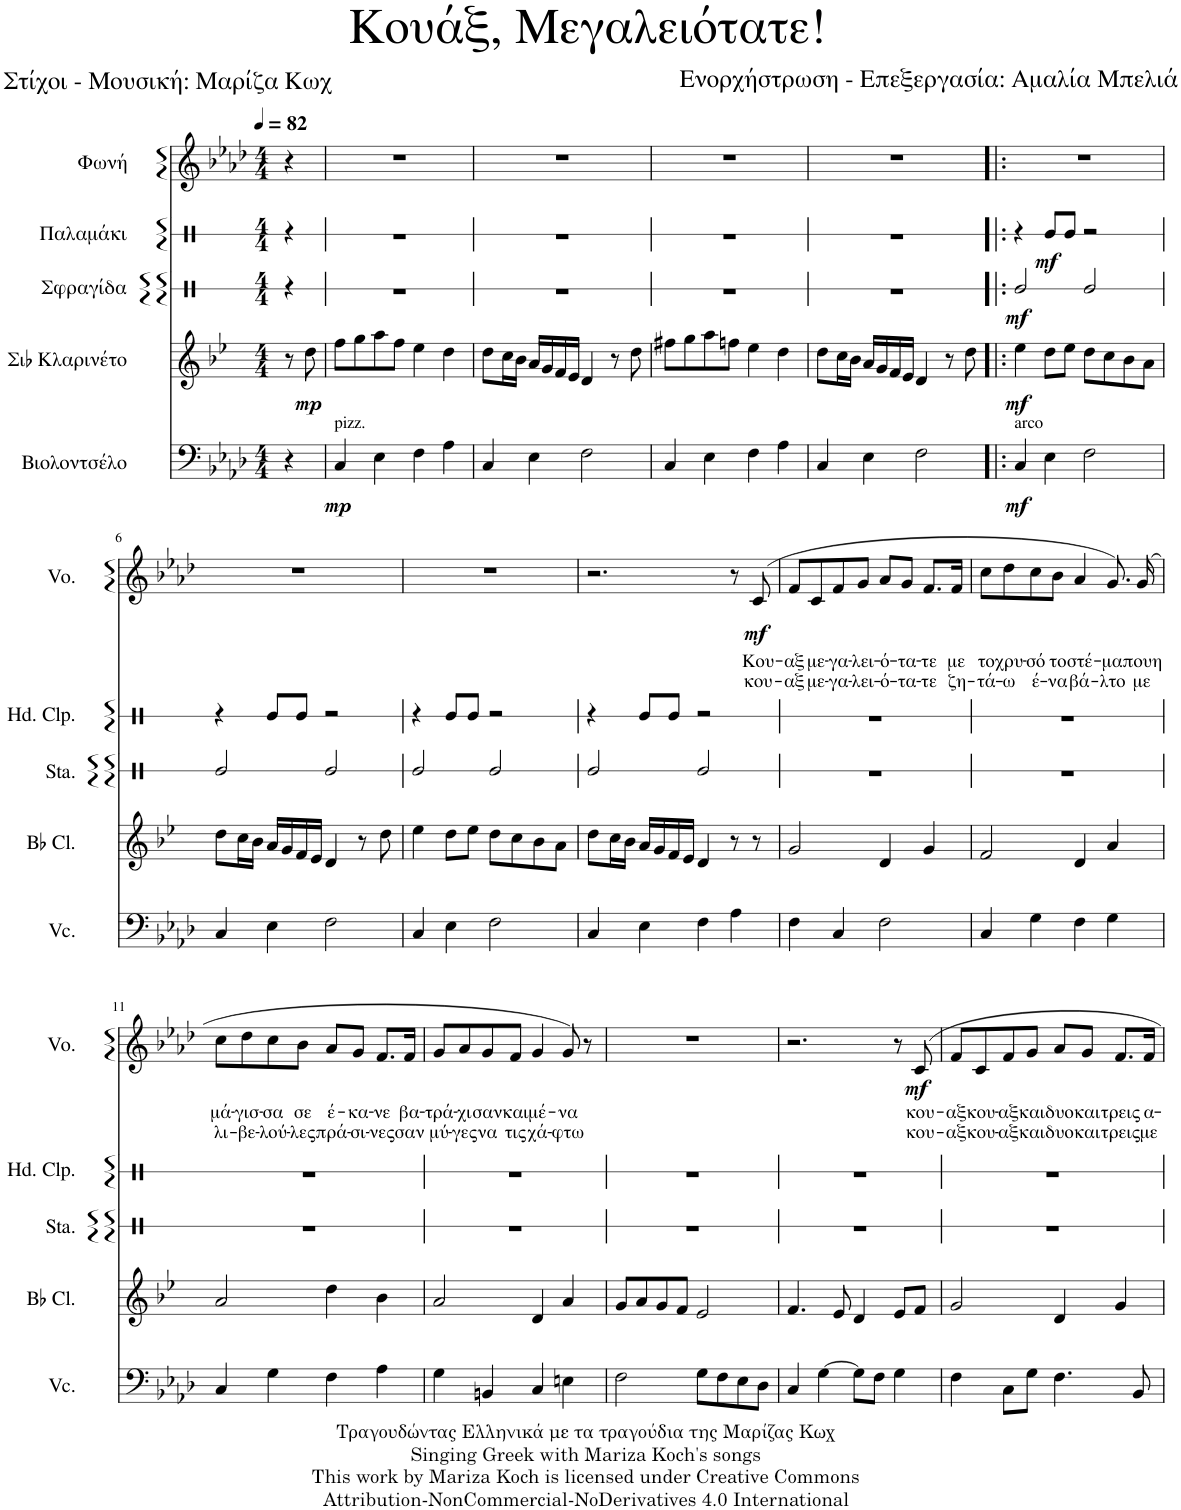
**kern	**dynam	**kern	**dynam	**kern	**dynam	**kern	**dynam	**kern	**text	**text	**dynam
*part5	*part5	*part4	*part4	*part3	*part3	*part2	*part2	*part1	*part1	*part1	*part1
*staff5	*staff5	*staff4	*staff4	*staff3	*staff3	*staff2	*staff2	*staff1	*staff1	*staff1	*staff1
*I"Βιολοντσέλο	*	*I"Σιb Κλαρινέτο	*	*I"Σφραγίδα	*	*I"Παλαμάκι	*	*I"Φωνή	*	*	*
*	*	*	*	*stria1	*	*stria1	*	*	*	*	*
*clefF4	*	*clefG2	*	*clefX	*	*clefX	*	*clefG2	*	*	*
*	*	*Trd1c2	*	*	*	*	*	*	*	*	*
*k[b-e-a-d-]	*	*k[b-e-]	*	*k[]	*	*k[]	*	*k[b-e-a-d-]	*	*	*
*M4/4	*	*M4/4	*	*M4/4	*	*M4/4	*	*M4/4	*	*	*
*MM82	*	*MM82	*	*MM82	*	*MM82	*	*MM82	*	*	*
=	=	=	=	=	=	=	=	=	=	=	=
4r	.	8r	.	4r	.	4r	.	4r	.	.	.
!	!	!	!LO:DY:b	!	!	!	!	!	!	!	!
.	.	8dd\	mp	.	.	.	.	.	.	.	.
=1	=1	=1	=1	=1	=1	=1	=1	=1	=1	=1	=1
!LO:TX:a:t=pizz.	!	!	!	!	!	!	!	!	!	!	!
!	!LO:DY:b	!	!	!	!	!	!	!	!	!	!
4C/	mp	8ff\L	.	1r	.	1r	.	1r	.	.	.
.	.	8gg\	.	.	.	.	.	.	.	.	.
4E-\	.	8aa\	.	.	.	.	.	.	.	.	.
.	.	8ff\J	.	.	.	.	.	.	.	.	.
4F\	.	4ee-\	.	.	.	.	.	.	.	.	.
4A-\	.	4dd\	.	.	.	.	.	.	.	.	.
=2	=2	=2	=2	=2	=2	=2	=2	=2	=2	=2	=2
4C/	.	8dd\L	.	1r	.	1r	.	1r	.	.	.
.	.	16cc\L	.	.	.	.	.	.	.	.	.
.	.	16b-\JJ	.	.	.	.	.	.	.	.	.
4E-\	.	16a/LL	.	.	.	.	.	.	.	.	.
.	.	16g/	.	.	.	.	.	.	.	.	.
.	.	16f/	.	.	.	.	.	.	.	.	.
.	.	16e-/JJ	.	.	.	.	.	.	.	.	.
2F\	.	4d/	.	.	.	.	.	.	.	.	.
.	.	8r	.	.	.	.	.	.	.	.	.
.	.	8dd\	.	.	.	.	.	.	.	.	.
=3	=3	=3	=3	=3	=3	=3	=3	=3	=3	=3	=3
4C/	.	8ff#X\L	.	1r	.	1r	.	1r	.	.	.
.	.	8gg\	.	.	.	.	.	.	.	.	.
4E-\	.	8aa\	.	.	.	.	.	.	.	.	.
.	.	8ffn\J	.	.	.	.	.	.	.	.	.
4F\	.	4ee-\	.	.	.	.	.	.	.	.	.
4A-\	.	4dd\	.	.	.	.	.	.	.	.	.
=4	=4	=4	=4	=4	=4	=4	=4	=4	=4	=4	=4
4C/	.	8dd\L	.	1r	.	1r	.	1r	.	.	.
.	.	16cc\L	.	.	.	.	.	.	.	.	.
.	.	16b-\JJ	.	.	.	.	.	.	.	.	.
4E-\	.	16a/LL	.	.	.	.	.	.	.	.	.
.	.	16g/	.	.	.	.	.	.	.	.	.
.	.	16f/	.	.	.	.	.	.	.	.	.
.	.	16e-/JJ	.	.	.	.	.	.	.	.	.
2F\	.	4d/	.	.	.	.	.	.	.	.	.
.	.	8r	.	.	.	.	.	.	.	.	.
.	.	8dd\	.	.	.	.	.	.	.	.	.
=5!|:	=5!|:	=5!|:	=5!|:	=5!|:	=5!|:	=5!|:	=5!|:	=5!|:	=5!|:	=5!|:	=5!|:
!LO:TX:a:t=arco	!	!	!	!	!	!	!	!	!	!	!
!	!LO:DY:b	!	!LO:DY:b	!	!LO:DY:b	!	!	!	!	!	!
4C/	mf	4ee-\	mf	2Re/	mf	4r	.	1r	.	.	.
!	!	!	!	!	!	!	!LO:DY:b	!	!	!	!
4E-\	.	8dd\L	.	.	.	8Re/L	mf	.	.	.	.
.	.	8ee-\J	.	.	.	8Re/J	.	.	.	.	.
2F\	.	8dd\L	.	2Re/	.	2r	.	.	.	.	.
.	.	8cc\	.	.	.	.	.	.	.	.	.
.	.	8b-\	.	.	.	.	.	.	.	.	.
.	.	8a\J	.	.	.	.	.	.	.	.	.
!!LO:LB:g=z
=6	=6	=6	=6	=6	=6	=6	=6	=6	=6	=6	=6
4C/	.	8dd\L	.	2Re/	.	4r	.	1r	.	.	.
.	.	16cc\L	.	.	.	.	.	.	.	.	.
.	.	16b-\JJ	.	.	.	.	.	.	.	.	.
4E-\	.	16a/LL	.	.	.	8Re/L	.	.	.	.	.
.	.	16g/	.	.	.	.	.	.	.	.	.
.	.	16f/	.	.	.	8Re/J	.	.	.	.	.
.	.	16e-/JJ	.	.	.	.	.	.	.	.	.
2F\	.	4d/	.	2Re/	.	2r	.	.	.	.	.
.	.	8r	.	.	.	.	.	.	.	.	.
.	.	8dd\	.	.	.	.	.	.	.	.	.
=7	=7	=7	=7	=7	=7	=7	=7	=7	=7	=7	=7
4C/	.	4ee-\	.	2Re/	.	4r	.	1r	.	.	.
4E-\	.	8dd\L	.	.	.	8Re/L	.	.	.	.	.
.	.	8ee-\J	.	.	.	8Re/J	.	.	.	.	.
2F\	.	8dd\L	.	2Re/	.	2r	.	.	.	.	.
.	.	8cc\	.	.	.	.	.	.	.	.	.
.	.	8b-\	.	.	.	.	.	.	.	.	.
.	.	8a\J	.	.	.	.	.	.	.	.	.
=8	=8	=8	=8	=8	=8	=8	=8	=8	=8	=8	=8
4C/	.	8dd\L	.	2Re/	.	4r	.	2.r	.	.	.
.	.	16cc\L	.	.	.	.	.	.	.	.	.
.	.	16b-\JJ	.	.	.	.	.	.	.	.	.
4E-\	.	16a/LL	.	.	.	8Re/L	.	.	.	.	.
.	.	16g/	.	.	.	.	.	.	.	.	.
.	.	16f/	.	.	.	8Re/J	.	.	.	.	.
.	.	16e-/JJ	.	.	.	.	.	.	.	.	.
4F\	.	4d/	.	2Re/	.	2r	.	.	.	.	.
4A-\	.	8r	.	.	.	.	.	8r	.	.	.
!	!	!	!	!	!	!	!	!	!LO:LY:b	!LO:LY:b	!LO:DY:b
.	.	8r	.	.	.	.	.	(8c/	Κου-	κου-	mf
=9	=9	=9	=9	=9	=9	=9	=9	=9	=9	=9	=9
!	!	!	!	!	!	!	!	!	!LO:LY:b	!LO:LY:b	!
4F\	.	2g/	.	1r	.	1r	.	8f/L	-αξ	-αξ	.
!	!	!	!	!	!	!	!	!	!LO:LY:b	!LO:LY:b	!
.	.	.	.	.	.	.	.	8c/	με-	με-	.
!	!	!	!	!	!	!	!	!	!LO:LY:b	!LO:LY:b	!
4C/	.	.	.	.	.	.	.	8f/	-γα-	-γα-	.
!	!	!	!	!	!	!	!	!	!LO:LY:b	!LO:LY:b	!
.	.	.	.	.	.	.	.	8g/J	-λει-	-λει-	.
!	!	!	!	!	!	!	!	!	!LO:LY:b	!LO:LY:b	!
2F\	.	4d/	.	.	.	.	.	8a-/L	-ό-	-ό-	.
!	!	!	!	!	!	!	!	!	!LO:LY:b	!LO:LY:b	!
.	.	.	.	.	.	.	.	8g/J	-τα-	-τα-	.
!	!	!	!	!	!	!	!	!	!LO:LY:b	!LO:LY:b	!
.	.	4g/	.	.	.	.	.	8.f/L	-τε	-τε	.
!	!	!	!	!	!	!	!	!	!LO:LY:b	!LO:LY:b	!
.	.	.	.	.	.	.	.	16f/Jk	με	ζη-	.
=10	=10	=10	=10	=10	=10	=10	=10	=10	=10	=10	=10
!	!	!	!	!	!	!	!	!	!LO:LY:b	!LO:LY:b	!
4C/	.	2f/	.	1r	.	1r	.	8cc\L	το	-τά-	.
!	!	!	!	!	!	!	!	!	!LO:LY:b	!LO:LY:b	!
.	.	.	.	.	.	.	.	8dd-\	χρυ-	-ω	.
!	!	!	!	!	!	!	!	!	!LO:LY:b	!LO:LY:b	!
4G\	.	.	.	.	.	.	.	8cc\	-σό	έ-	.
!	!	!	!	!	!	!	!	!	!LO:LY:b	!LO:LY:b	!
.	.	.	.	.	.	.	.	8b-\J	το	-να	.
!	!	!	!	!	!	!	!	!	!LO:LY:b	!LO:LY:b	!
4F\	.	4d/	.	.	.	.	.	4a-/	στέ-	βά-	.
!	!	!	!	!	!	!	!	!	!LO:LY:b	!LO:LY:b	!
4G\	.	4a/	.	.	.	.	.	8.g/)	-μα	-λτο	.
!	!	!	!	!	!	!	!	!	!LO:LY:b	!LO:LY:b	!
.	.	.	.	.	.	.	.	(16g/	πουη	με	.
!!LO:LB:g=z
=11	=11	=11	=11	=11	=11	=11	=11	=11	=11	=11	=11
!	!	!	!	!	!	!	!	!	!LO:LY:b	!LO:LY:b	!
4C/	.	2a/	.	1r	.	1r	.	8cc\L	μά-	λι-	.
!	!	!	!	!	!	!	!	!	!LO:LY:b	!LO:LY:b	!
.	.	.	.	.	.	.	.	8dd-\	-γισ-	-βε-	.
!	!	!	!	!	!	!	!	!	!LO:LY:b	!LO:LY:b	!
4G\	.	.	.	.	.	.	.	8cc\	-σα	-λού-	.
!	!	!	!	!	!	!	!	!	!LO:LY:b	!LO:LY:b	!
.	.	.	.	.	.	.	.	8b-\J	σε	-λες	.
!	!	!	!	!	!	!	!	!	!LO:LY:b	!LO:LY:b	!
4F\	.	4dd\	.	.	.	.	.	8a-/L	έ-	πρά-	.
!	!	!	!	!	!	!	!	!	!LO:LY:b	!LO:LY:b	!
.	.	.	.	.	.	.	.	8g/J	-κα-	-σι-	.
!	!	!	!	!	!	!	!	!	!LO:LY:b	!LO:LY:b	!
4A-\	.	4b-\	.	.	.	.	.	8.f/L	-νε	-νες	.
!	!	!	!	!	!	!	!	!	!LO:LY:b	!LO:LY:b	!
.	.	.	.	.	.	.	.	16f/Jk	βα-	σαν	.
=12	=12	=12	=12	=12	=12	=12	=12	=12	=12	=12	=12
!	!	!	!	!	!	!	!	!	!LO:LY:b	!LO:LY:b	!
4G\	.	2a/	.	1r	.	1r	.	8g/L	-τρά-	μύ-	.
!	!	!	!	!	!	!	!	!	!LO:LY:b	!LO:LY:b	!
.	.	.	.	.	.	.	.	8a-/	-χι	-γες	.
!	!	!	!	!	!	!	!	!	!LO:LY:b	!LO:LY:b	!
4BBn/	.	.	.	.	.	.	.	8g/	σαν	να	.
!	!	!	!	!	!	!	!	!	!LO:LY:b	!LO:LY:b	!
.	.	.	.	.	.	.	.	8f/J	και	τις	.
!	!	!	!	!	!	!	!	!	!LO:LY:b	!LO:LY:b	!
4C/	.	4d/	.	.	.	.	.	4g/	μέ-	χά-	.
!	!	!	!	!	!	!	!	!	!LO:LY:b	!LO:LY:b	!
4En\	.	4a/	.	.	.	.	.	8g/)	-να	-φτω	.
.	.	.	.	.	.	.	.	8r	.	.	.
=13	=13	=13	=13	=13	=13	=13	=13	=13	=13	=13	=13
2F\	.	8g/L	.	1r	.	1r	.	1r	.	.	.
.	.	8a/	.	.	.	.	.	.	.	.	.
.	.	8g/	.	.	.	.	.	.	.	.	.
.	.	8f/J	.	.	.	.	.	.	.	.	.
8G\L	.	2e-/	.	.	.	.	.	.	.	.	.
8F\	.	.	.	.	.	.	.	.	.	.	.
8E-\	.	.	.	.	.	.	.	.	.	.	.
8D-\J	.	.	.	.	.	.	.	.	.	.	.
=14	=14	=14	=14	=14	=14	=14	=14	=14	=14	=14	=14
4C/	.	4.f/	.	1r	.	1r	.	2.r	.	.	.
[4G\	.	.	.	.	.	.	.	.	.	.	.
.	.	8e-/	.	.	.	.	.	.	.	.	.
8G\L]	.	4d/	.	.	.	.	.	.	.	.	.
8F\J	.	.	.	.	.	.	.	.	.	.	.
4G\	.	8e-/L	.	.	.	.	.	8r	.	.	.
!	!	!	!	!	!	!	!	!	!LO:LY:b	!LO:LY:b	!LO:DY:b
.	.	8f/J	.	.	.	.	.	8c/	κου-	κου-	mf
=15	=15	=15	=15	=15	=15	=15	=15	=15	=15	=15	=15
!	!	!	!	!	!	!	!	!	!LO:LY:b	!LO:LY:b	!
4F\	.	2g/	.	1r	.	1r	.	8f/L	-αξ	-αξ	.
!	!	!	!	!	!	!	!	!	!LO:LY:b	!LO:LY:b	!
.	.	.	.	.	.	.	.	8c/	κου-	κου-	.
!	!	!	!	!	!	!	!	!	!LO:LY:b	!LO:LY:b	!
8C\L	.	.	.	.	.	.	.	8f/	-αξ	-αξ	.
!	!	!	!	!	!	!	!	!	!LO:LY:b	!LO:LY:b	!
8G\J	.	.	.	.	.	.	.	8g/J	και	και	.
!	!	!	!	!	!	!	!	!	!LO:LY:b	!LO:LY:b	!
4.F\	.	4d/	.	.	.	.	.	8a-/L	δυο	δυο	.
!	!	!	!	!	!	!	!	!	!LO:LY:b	!LO:LY:b	!
.	.	.	.	.	.	.	.	8g/J	και	και	.
!	!	!	!	!	!	!	!	!	!LO:LY:b	!LO:LY:b	!
.	.	4g/	.	.	.	.	.	8.f/L	τρεις	τρεις	.
8BB-/	.	.	.	.	.	.	.	.	.	.	.
!	!	!	!	!	!	!	!	!	!LO:LY:b	!LO:LY:b	!
.	.	.	.	.	.	.	.	16f/Jk	α-	με	.
=	=	=	=	=	=	=	=	=	=	=	=
*-	*-	*-	*-	*-	*-	*-	*-	*-	*-	*-	*-
